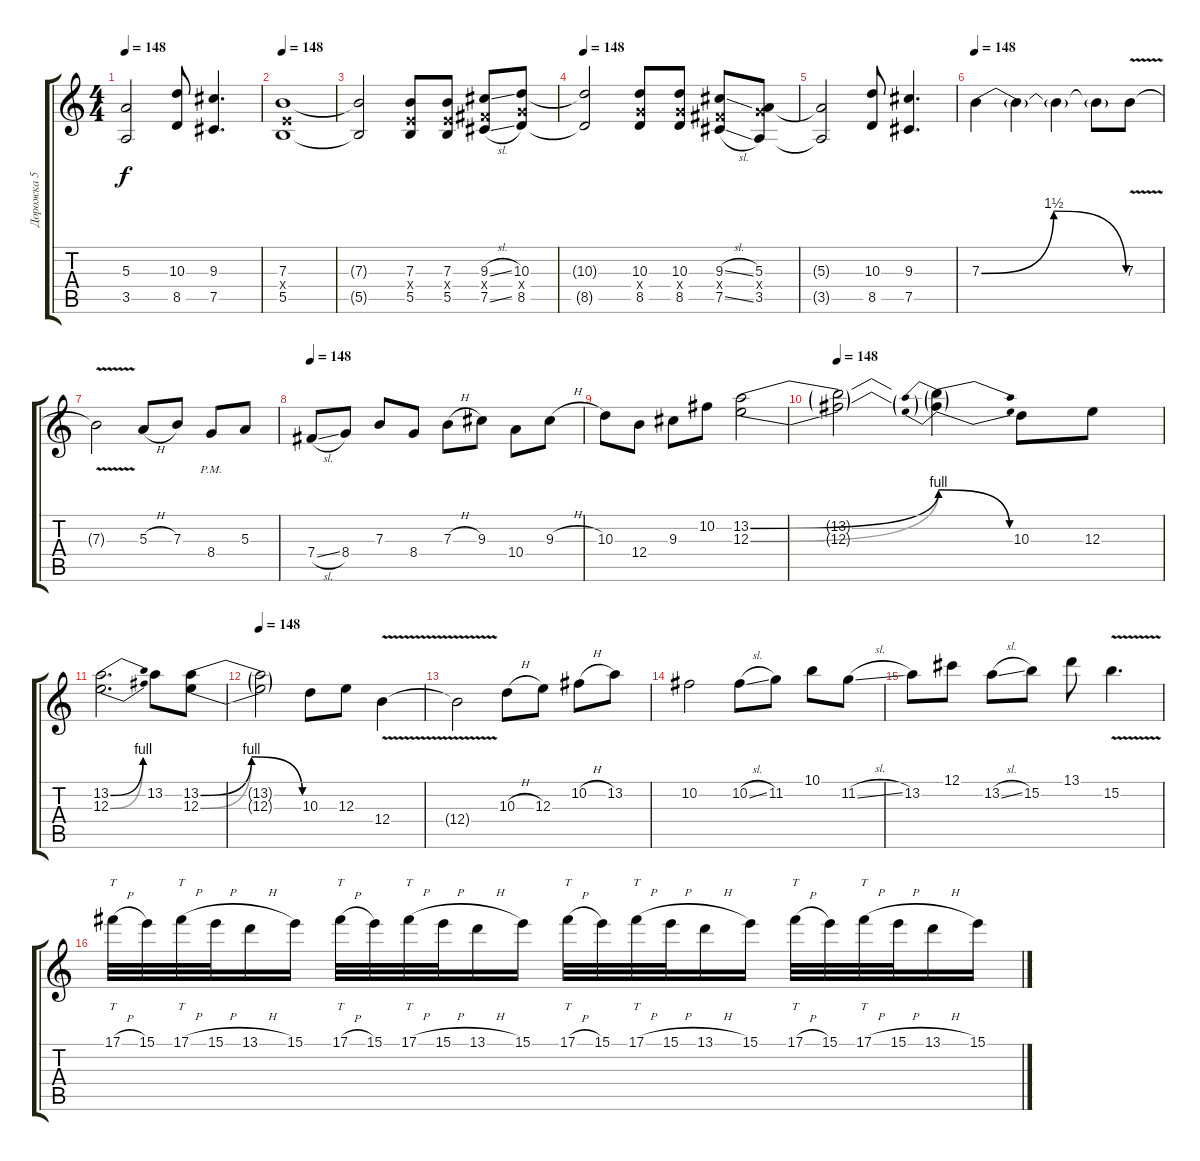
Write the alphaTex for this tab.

\track ("Дорожка 5" "Дорожка 5") {instrument distortionguitar}
\staff {score tabs}
\tuning (Db4 Ab3 E3 B2 Gb2 B1) {hide}
\ts (4 4)
\tempo 148
\clef g2
\ks c
(5.3{t} 3.5{t}).2{dy f} (10.3 8.5).8 (9.3 7.5).4{d} |
\tempo 148
(7.3 5.4{x} 5.5).1 |
(7.3{t} 5.5{t}).2 (7.3 5.4{x} 5.5).8 (7.3 5.4{x} 5.5).8 (9.3{sl} 7.4{x} 7.5{sl}).8 (10.3 8.4{x} 8.5).8 |
\tempo 148
(10.3{t} 8.5{t}).2 (10.3 8.4{x} 8.5).8 (10.3 8.4{x} 8.5).8 (9.3{sl} 7.4{x} 7.5{sl}).8 (5.3 8.4{x} 3.5).8 |
(5.3{t} 3.5{t}).2 (10.3 8.5).8 (9.3 7.5).4{d} |
\tempo 148
7.3{be (bendrelease 0 0 15 6 53 6 60 0)}.4 7.3{t}.4 7.3{t}.4 7.3{t}.8 7.3{v}.8 |
7.3{t}.2 5.3{h}.8 7.3.8 8.4{pm}.8 5.3.8 |
\tempo 148
7.4{sl}.8 8.4.8 7.3.8 8.4.8 7.3{h}.8 9.3.8 10.4.8 9.3{h}.8 |
10.3.8 12.4.8 9.3.8 10.2.8 (13.2{be (bend 0 0 60 4)} 12.3{be (bend 0 0 60 4)}).2 |
\tempo 148
(13.2{t} 12.3{t}).2 (13.2{be (prebendrelease 0 4 60 0) t} 12.3{be (prebendrelease 0 4 60 0) t}).4 10.3.8 12.3.8 |
(13.2{be (bend 0 0 60 4)} 12.3{be (bend 0 0 60 4)}).2{d} 13.2.8 (13.2{be (bendrelease 0 0 40 4 50 4 60 0)} 12.3{be (bendrelease 0 0 40 4 50 4 60 0)}).8 |
\tempo 148
(13.2{t} 12.3{t}).2 10.3.8 12.3.8 12.4{v}.4 |
12.4{t}.2 10.3{h}.8 12.3.8 10.2{h}.8 13.2.8 |
10.2.2 10.2{sl}.8 11.2.8 10.1.8 11.2{sl}.8 |
13.2.8 12.1.8 13.2{sl}.8 15.2.8 13.1.8 15.2{v}.4{d} |
17.1{h}.32{tt} 15.1.32 17.1{h}.32{tt} 15.1{h}.32 13.1{h}.16 15.1.16 17.1{h}.32{tt} 15.1.32 17.1{h}.32{tt} 15.1{h}.32 13.1{h}.16 15.1.16 17.1{h}.32{tt} 15.1.32 17.1{h}.32{tt} 15.1{h}.32 13.1{h}.16 15.1.16 17.1{h}.32{tt} 15.1.32 17.1{h}.32{tt} 15.1{h}.32 13.1{h}.16 15.1.16
